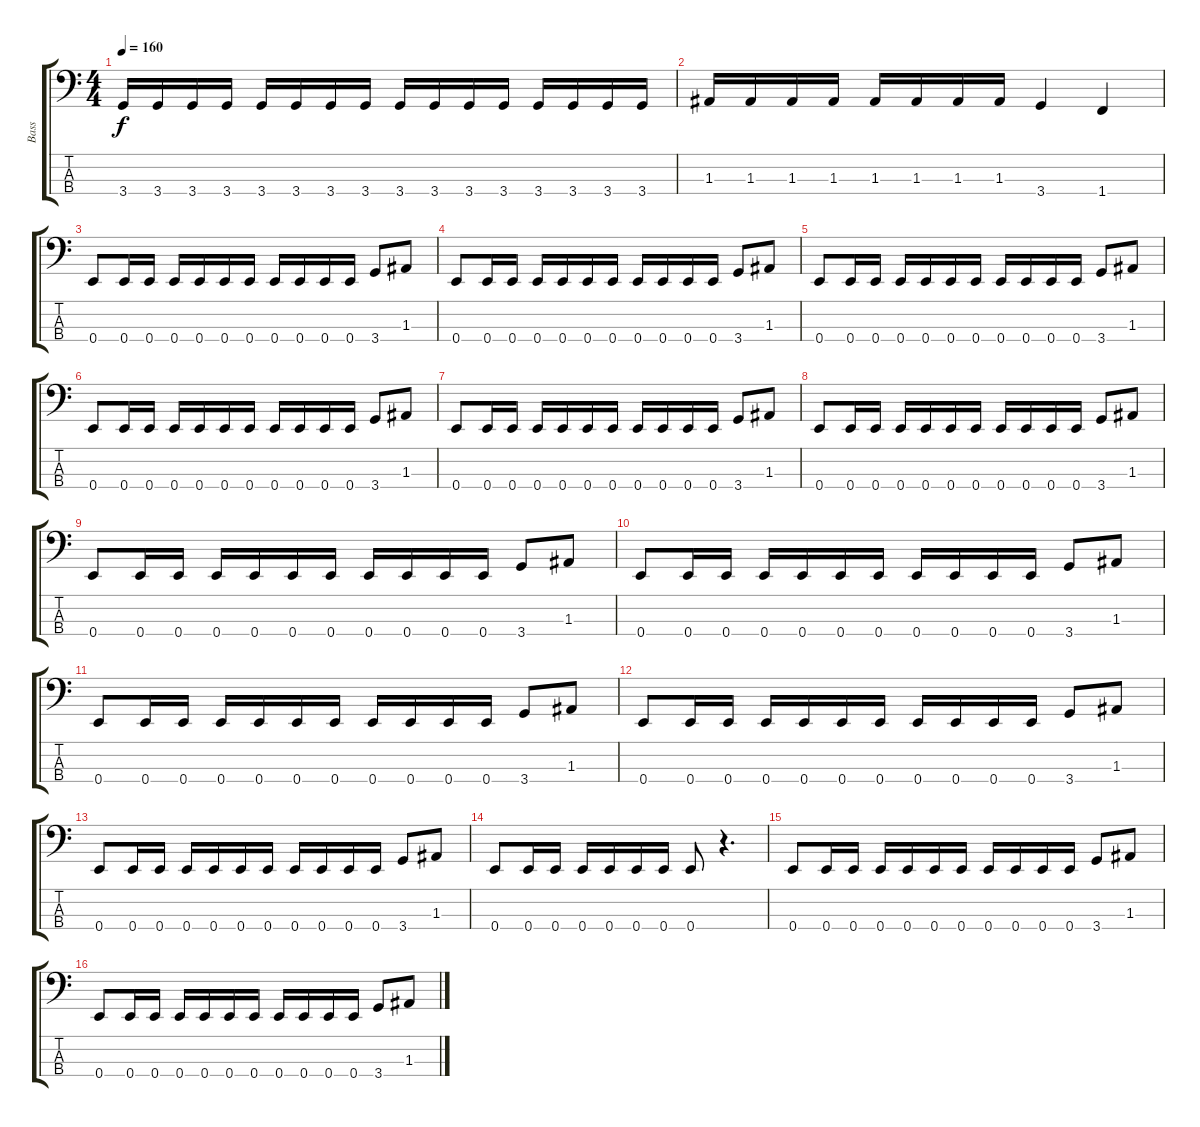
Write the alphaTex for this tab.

\track ("Bass" "Bass") {instrument electricbasspick}
\staff {score tabs}
\tuning (G2 D2 A1 E1) {hide}
\ts (4 4)
\tempo 160
\clef f4
\ks c
3.4.16{dy f} 3.4.16 3.4.16 3.4.16 3.4.16 3.4.16 3.4.16 3.4.16 3.4.16 3.4.16 3.4.16 3.4.16 3.4.16 3.4.16 3.4.16 3.4.16 |
1.3.16 1.3.16 1.3.16 1.3.16 1.3.16 1.3.16 1.3.16 1.3.16 3.4.4 1.4.4 |
0.4.8 0.4.16 0.4.16 0.4.16 0.4.16 0.4.16 0.4.16 0.4.16 0.4.16 0.4.16 0.4.16 3.4.8 1.3.8 |
0.4.8 0.4.16 0.4.16 0.4.16 0.4.16 0.4.16 0.4.16 0.4.16 0.4.16 0.4.16 0.4.16 3.4.8 1.3.8 |
0.4.8 0.4.16 0.4.16 0.4.16 0.4.16 0.4.16 0.4.16 0.4.16 0.4.16 0.4.16 0.4.16 3.4.8 1.3.8 |
0.4.8 0.4.16 0.4.16 0.4.16 0.4.16 0.4.16 0.4.16 0.4.16 0.4.16 0.4.16 0.4.16 3.4.8 1.3.8 |
0.4.8 0.4.16 0.4.16 0.4.16 0.4.16 0.4.16 0.4.16 0.4.16 0.4.16 0.4.16 0.4.16 3.4.8 1.3.8 |
0.4.8 0.4.16 0.4.16 0.4.16 0.4.16 0.4.16 0.4.16 0.4.16 0.4.16 0.4.16 0.4.16 3.4.8 1.3.8 |
0.4.8 0.4.16 0.4.16 0.4.16 0.4.16 0.4.16 0.4.16 0.4.16 0.4.16 0.4.16 0.4.16 3.4.8 1.3.8 |
0.4.8 0.4.16 0.4.16 0.4.16 0.4.16 0.4.16 0.4.16 0.4.16 0.4.16 0.4.16 0.4.16 3.4.8 1.3.8 |
0.4.8 0.4.16 0.4.16 0.4.16 0.4.16 0.4.16 0.4.16 0.4.16 0.4.16 0.4.16 0.4.16 3.4.8 1.3.8 |
0.4.8 0.4.16 0.4.16 0.4.16 0.4.16 0.4.16 0.4.16 0.4.16 0.4.16 0.4.16 0.4.16 3.4.8 1.3.8 |
0.4.8 0.4.16 0.4.16 0.4.16 0.4.16 0.4.16 0.4.16 0.4.16 0.4.16 0.4.16 0.4.16 3.4.8 1.3.8 |
0.4.8 0.4.16 0.4.16 0.4.16 0.4.16 0.4.16 0.4.16 0.4.8 r.4{d} |
0.4.8 0.4.16 0.4.16 0.4.16 0.4.16 0.4.16 0.4.16 0.4.16 0.4.16 0.4.16 0.4.16 3.4.8 1.3.8 |
0.4.8 0.4.16 0.4.16 0.4.16 0.4.16 0.4.16 0.4.16 0.4.16 0.4.16 0.4.16 0.4.16 3.4.8 1.3.8
